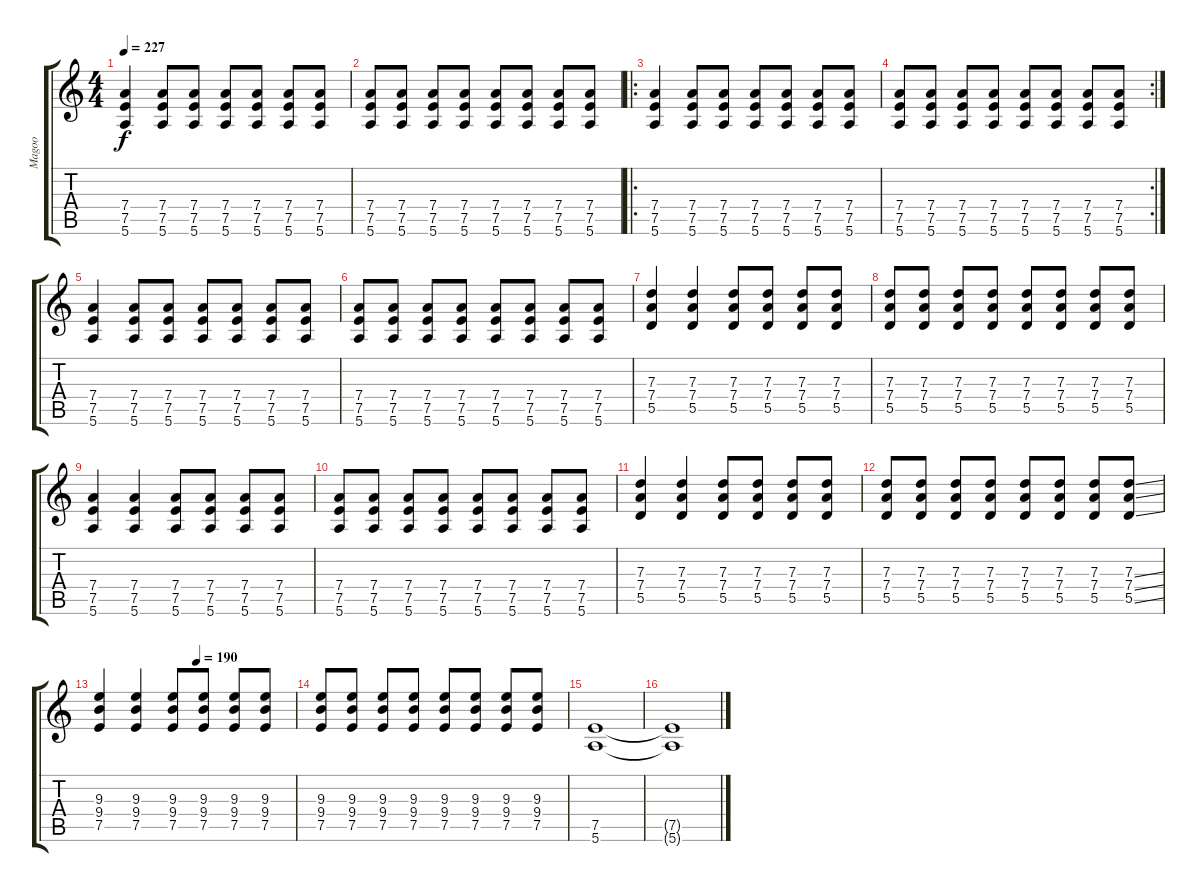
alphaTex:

\track ("Magoo" "Magoo") {instrument overdrivenguitar}
\staff {score tabs}
\tuning (E4 B3 G3 D3 A2 E2) {hide}
\ts (4 4)
\tempo 227
\clef g2
\ks c
(7.4 7.5 5.6).4{dy f} (7.4 7.5 5.6).8 (7.4 7.5 5.6).8 (7.4 7.5 5.6).8 (7.4 7.5 5.6).8 (7.4 7.5 5.6).8 (7.4 7.5 5.6).8 |
(7.4 7.5 5.6).8 (7.4 7.5 5.6).8 (7.4 7.5 5.6).8 (7.4 7.5 5.6).8 (7.4 7.5 5.6).8 (7.4 7.5 5.6).8 (7.4 7.5 5.6).8 (7.4 7.5 5.6).8 |
\ro
(7.4 7.5 5.6).4 (7.4 7.5 5.6).8 (7.4 7.5 5.6).8 (7.4 7.5 5.6).8 (7.4 7.5 5.6).8 (7.4 7.5 5.6).8 (7.4 7.5 5.6).8 |
\rc 2
(7.4 7.5 5.6).8 (7.4 7.5 5.6).8 (7.4 7.5 5.6).8 (7.4 7.5 5.6).8 (7.4 7.5 5.6).8 (7.4 7.5 5.6).8 (7.4 7.5 5.6).8 (7.4 7.5 5.6).8 |
(7.4 7.5 5.6).4 (7.4 7.5 5.6).8 (7.4 7.5 5.6).8 (7.4 7.5 5.6).8 (7.4 7.5 5.6).8 (7.4 7.5 5.6).8 (7.4 7.5 5.6).8 |
(7.4 7.5 5.6).8 (7.4 7.5 5.6).8 (7.4 7.5 5.6).8 (7.4 7.5 5.6).8 (7.4 7.5 5.6).8 (7.4 7.5 5.6).8 (7.4 7.5 5.6).8 (7.4 7.5 5.6).8 |
(7.3 7.4 5.5).4 (7.3 7.4 5.5).4 (7.3 7.4 5.5).8 (7.3 7.4 5.5).8 (7.3 7.4 5.5).8 (7.3 7.4 5.5).8 |
(7.3 7.4 5.5).8 (7.3 7.4 5.5).8 (7.3 7.4 5.5).8 (7.3 7.4 5.5).8 (7.3 7.4 5.5).8 (7.3 7.4 5.5).8 (7.3 7.4 5.5).8 (7.3 7.4 5.5).8 |
(7.4 7.5 5.6).4 (7.4 7.5 5.6).4 (7.4 7.5 5.6).8 (7.4 7.5 5.6).8 (7.4 7.5 5.6).8 (7.4 7.5 5.6).8 |
(7.4 7.5 5.6).8 (7.4 7.5 5.6).8 (7.4 7.5 5.6).8 (7.4 7.5 5.6).8 (7.4 7.5 5.6).8 (7.4 7.5 5.6).8 (7.4 7.5 5.6).8 (7.4 7.5 5.6).8 |
(7.3 7.4 5.5).4 (7.3 7.4 5.5).4 (7.3 7.4 5.5).8 (7.3 7.4 5.5).8 (7.3 7.4 5.5).8 (7.3 7.4 5.5).8 |
(7.3 7.4 5.5).8 (7.3 7.4 5.5).8 (7.3 7.4 5.5).8 (7.3 7.4 5.5).8 (7.3 7.4 5.5).8 (7.3 7.4 5.5).8 (7.3 7.4 5.5).8 (7.3{ss} 7.4{ss} 5.5{ss}).8 |
\tempo (190 0.5)
(9.3 9.4 7.5).4 (9.3 9.4 7.5).4 (9.3 9.4 7.5).8 (9.3 9.4 7.5).8 (9.3 9.4 7.5).8 (9.3 9.4 7.5).8 |
(9.3 9.4 7.5).8 (9.3 9.4 7.5).8 (9.3 9.4 7.5).8 (9.3 9.4 7.5).8 (9.3 9.4 7.5).8 (9.3 9.4 7.5).8 (9.3 9.4 7.5).8 (9.3 9.4 7.5).8 |
(7.5 5.6).1 |
(7.5{t} 5.6{t}).1
